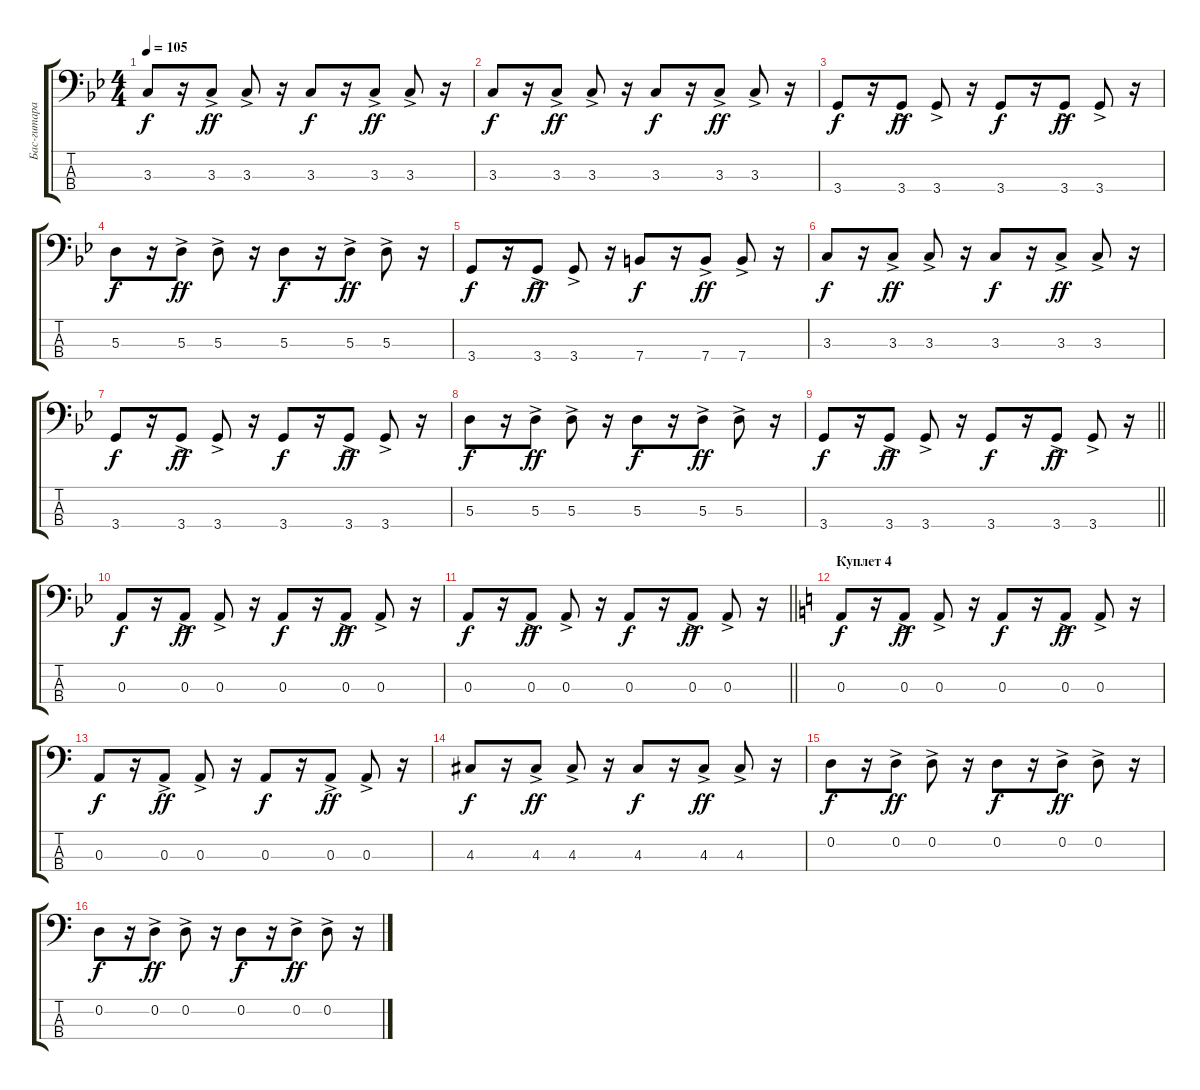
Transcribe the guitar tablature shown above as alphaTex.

\track ("Бас-гитара" "Бас-гитара") {instrument electricbassfinger}
\staff {score tabs}
\tuning (G2 D2 A1 E1) {hide}
\ts (4 4)
\tempo 105
\clef f4
\ks gminor
3.3.8{dy f} r.16 3.3{ac}.8{dy ff} 3.3{ac}.8 r.16 3.3.8{dy f} r.16 3.3{ac}.8{dy ff} 3.3{ac}.8 r.16 |
3.3.8{dy f} r.16 3.3{ac}.8{dy ff} 3.3{ac}.8 r.16 3.3.8{dy f} r.16 3.3{ac}.8{dy ff} 3.3{ac}.8 r.16 |
3.4.8{dy f} r.16 3.4{ac}.8{dy ff} 3.4{ac}.8 r.16 3.4.8{dy f} r.16 3.4{ac}.8{dy ff} 3.4{ac}.8 r.16 |
5.3.8{dy f} r.16 5.3{ac}.8{dy ff} 5.3{ac}.8 r.16 5.3.8{dy f} r.16 5.3{ac}.8{dy ff} 5.3{ac}.8 r.16 |
3.4.8{dy f} r.16 3.4{ac}.8{dy ff} 3.4{ac}.8 r.16 7.4.8{dy f} r.16 7.4{ac}.8{dy ff} 7.4{ac}.8 r.16 |
3.3.8{dy f} r.16 3.3{ac}.8{dy ff} 3.3{ac}.8 r.16 3.3.8{dy f} r.16 3.3{ac}.8{dy ff} 3.3{ac}.8 r.16 |
3.4.8{dy f} r.16 3.4{ac}.8{dy ff} 3.4{ac}.8 r.16 3.4.8{dy f} r.16 3.4{ac}.8{dy ff} 3.4{ac}.8 r.16 |
5.3.8{dy f} r.16 5.3{ac}.8{dy ff} 5.3{ac}.8 r.16 5.3.8{dy f} r.16 5.3{ac}.8{dy ff} 5.3{ac}.8 r.16 |
\barLineRight lightlight
3.4.8{dy f} r.16 3.4{ac}.8{dy ff} 3.4{ac}.8 r.16 3.4.8{dy f} r.16 3.4{ac}.8{dy ff} 3.4{ac}.8 r.16 |
\section ("" "")
0.3.8{dy f} r.16 0.3{ac}.8{dy ff} 0.3{ac}.8 r.16 0.3.8{dy f} r.16 0.3{ac}.8{dy ff} 0.3{ac}.8 r.16 |
\barLineRight lightlight
0.3.8{dy f} r.16 0.3{ac}.8{dy ff} 0.3{ac}.8 r.16 0.3.8{dy f} r.16 0.3{ac}.8{dy ff} 0.3{ac}.8 r.16 |
\section ("" "Куплет 4")
\ks aminor
0.3.8{dy f} r.16 0.3{ac}.8{dy ff} 0.3{ac}.8 r.16 0.3.8{dy f} r.16 0.3{ac}.8{dy ff} 0.3{ac}.8 r.16 |
0.3.8{dy f} r.16 0.3{ac}.8{dy ff} 0.3{ac}.8 r.16 0.3.8{dy f} r.16 0.3{ac}.8{dy ff} 0.3{ac}.8 r.16 |
4.3.8{dy f} r.16 4.3{ac}.8{dy ff} 4.3{ac}.8 r.16 4.3.8{dy f} r.16 4.3{ac}.8{dy ff} 4.3{ac}.8 r.16 |
0.2.8{dy f} r.16 0.2{ac}.8{dy ff} 0.2{ac}.8 r.16 0.2.8{dy f} r.16 0.2{ac}.8{dy ff} 0.2{ac}.8 r.16 |
0.2.8{dy f} r.16 0.2{ac}.8{dy ff} 0.2{ac}.8 r.16 0.2.8{dy f} r.16 0.2{ac}.8{dy ff} 0.2{ac}.8 r.16
